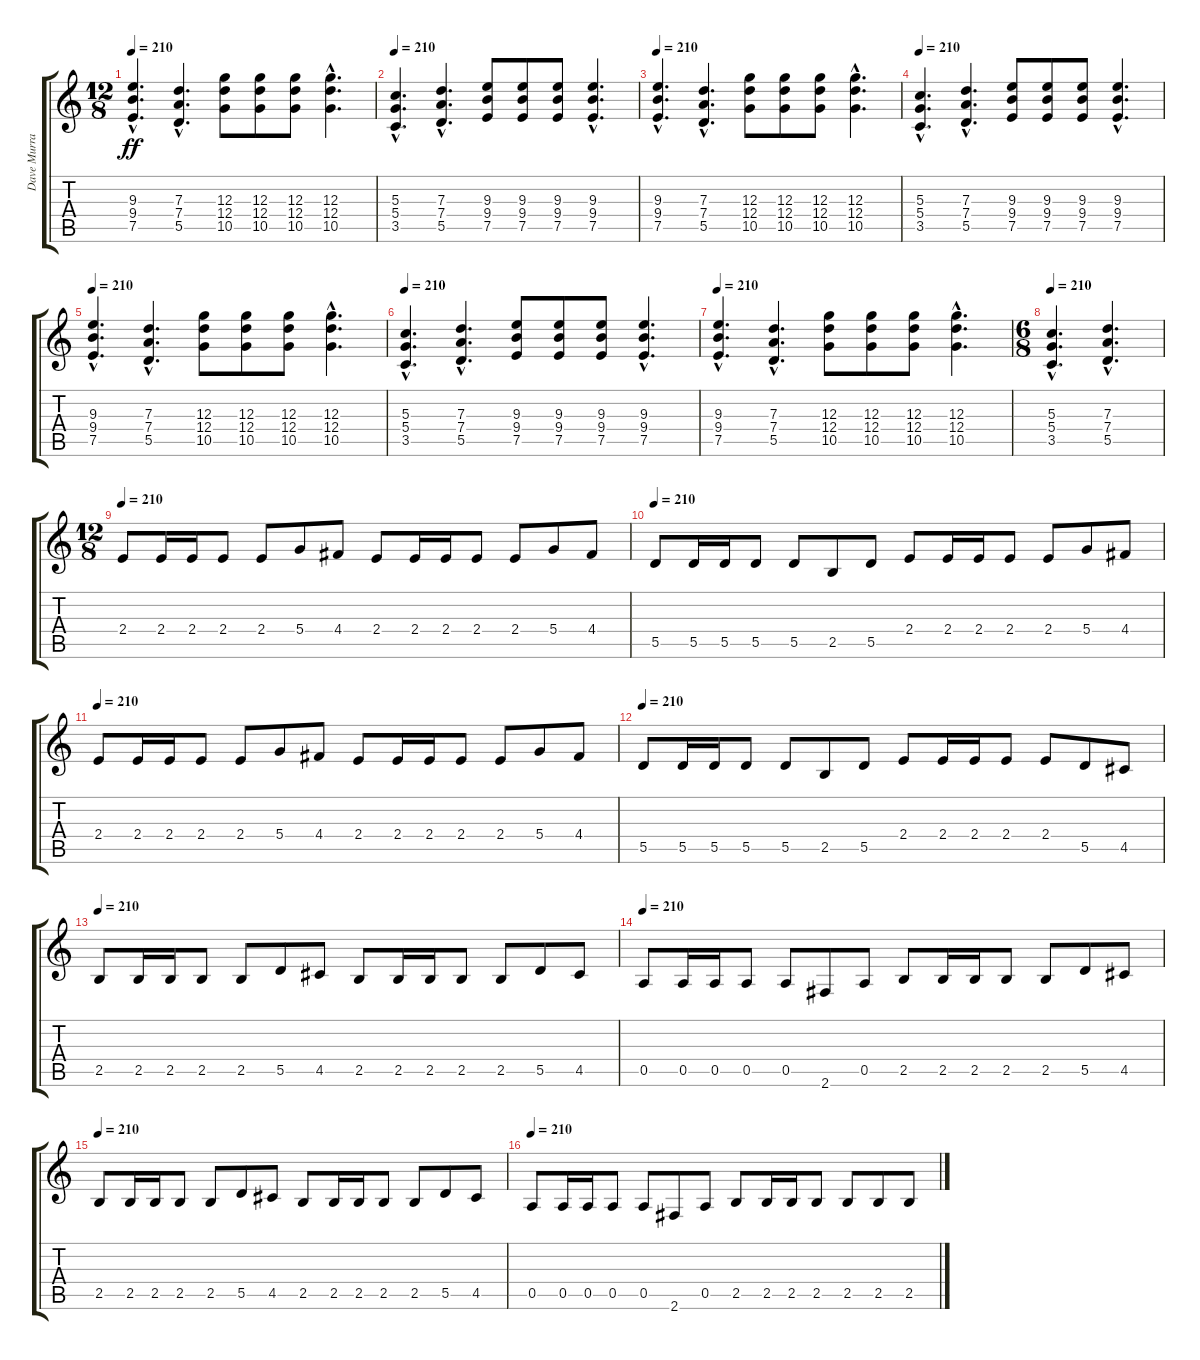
\track ("Dave Murray" "Dave Murra") {instrument overdrivenguitar}
\staff {score tabs}
\tuning (E4 B3 G3 D3 A2 E2) {hide}
\ts (12 8)
\tempo 210
\clef g2
\ks c
(9.3{hac} 9.4{hac} 7.5{hac}).4{d dy ff} (7.3{hac} 7.4{hac} 5.5{hac}).4{d} (12.3 12.4 10.5).8 (12.3 12.4 10.5).8 (12.3 12.4 10.5).8 (12.3{hac} 12.4{hac} 10.5{hac}).4{d} |
\tempo 210
(5.3{hac} 5.4{hac} 3.5{hac}).4{d} (7.3{hac} 7.4{hac} 5.5{hac}).4{d} (9.3 9.4 7.5).8 (9.3 9.4 7.5).8 (9.3 9.4 7.5).8 (9.3{hac} 9.4{hac} 7.5{hac}).4{d} |
\tempo 210
(9.3{hac} 9.4{hac} 7.5{hac}).4{d} (7.3{hac} 7.4{hac} 5.5{hac}).4{d} (12.3 12.4 10.5).8 (12.3 12.4 10.5).8 (12.3 12.4 10.5).8 (12.3{hac} 12.4{hac} 10.5{hac}).4{d} |
\tempo 210
(5.3{hac} 5.4{hac} 3.5{hac}).4{d} (7.3{hac} 7.4{hac} 5.5{hac}).4{d} (9.3 9.4 7.5).8 (9.3 9.4 7.5).8 (9.3 9.4 7.5).8 (9.3{hac} 9.4{hac} 7.5{hac}).4{d} |
\tempo 210
(9.3{hac} 9.4{hac} 7.5{hac}).4{d} (7.3{hac} 7.4{hac} 5.5{hac}).4{d} (12.3 12.4 10.5).8 (12.3 12.4 10.5).8 (12.3 12.4 10.5).8 (12.3{hac} 12.4{hac} 10.5{hac}).4{d} |
\tempo 210
(5.3{hac} 5.4{hac} 3.5{hac}).4{d} (7.3{hac} 7.4{hac} 5.5{hac}).4{d} (9.3 9.4 7.5).8 (9.3 9.4 7.5).8 (9.3 9.4 7.5).8 (9.3{hac} 9.4{hac} 7.5{hac}).4{d} |
\tempo 210
(9.3{hac} 9.4{hac} 7.5{hac}).4{d} (7.3{hac} 7.4{hac} 5.5{hac}).4{d} (12.3 12.4 10.5).8 (12.3 12.4 10.5).8 (12.3 12.4 10.5).8 (12.3{hac} 12.4{hac} 10.5{hac}).4{d} |
\ts (6 8)
\tempo 210
(5.3{hac} 5.4{hac} 3.5{hac}).4{d} (7.3{hac} 7.4{hac} 5.5{hac}).4{d} |
\ts (12 8)
\tempo 210
2.4.8{instrument overdrivenguitar} 2.4.16 2.4.16 2.4.8 2.4.8 5.4.8 4.4.8 2.4.8 2.4.16 2.4.16 2.4.8 2.4.8 5.4.8 4.4.8 |
\tempo 210
5.5.8 5.5.16 5.5.16 5.5.8 5.5.8 2.5.8 5.5.8 2.4.8 2.4.16 2.4.16 2.4.8 2.4.8 5.4.8 4.4.8 |
\tempo 210
2.4.8 2.4.16 2.4.16 2.4.8 2.4.8 5.4.8 4.4.8 2.4.8 2.4.16 2.4.16 2.4.8 2.4.8 5.4.8 4.4.8 |
\tempo 210
5.5.8 5.5.16 5.5.16 5.5.8 5.5.8 2.5.8 5.5.8 2.4.8 2.4.16 2.4.16 2.4.8 2.4.8 5.5.8 4.5.8 |
\tempo 210
2.5.8 2.5.16 2.5.16 2.5.8 2.5.8 5.5.8 4.5.8 2.5.8 2.5.16 2.5.16 2.5.8 2.5.8 5.5.8 4.5.8 |
\tempo 210
0.5.8 0.5.16 0.5.16 0.5.8 0.5.8 2.6.8 0.5.8 2.5.8 2.5.16 2.5.16 2.5.8 2.5.8 5.5.8 4.5.8 |
\tempo 210
2.5.8 2.5.16 2.5.16 2.5.8 2.5.8 5.5.8 4.5.8 2.5.8 2.5.16 2.5.16 2.5.8 2.5.8 5.5.8 4.5.8 |
\tempo 210
0.5.8 0.5.16 0.5.16 0.5.8 0.5.8 2.6.8 0.5.8 2.5.8 2.5.16 2.5.16 2.5.8 2.5.8 2.5.8 2.5.8
